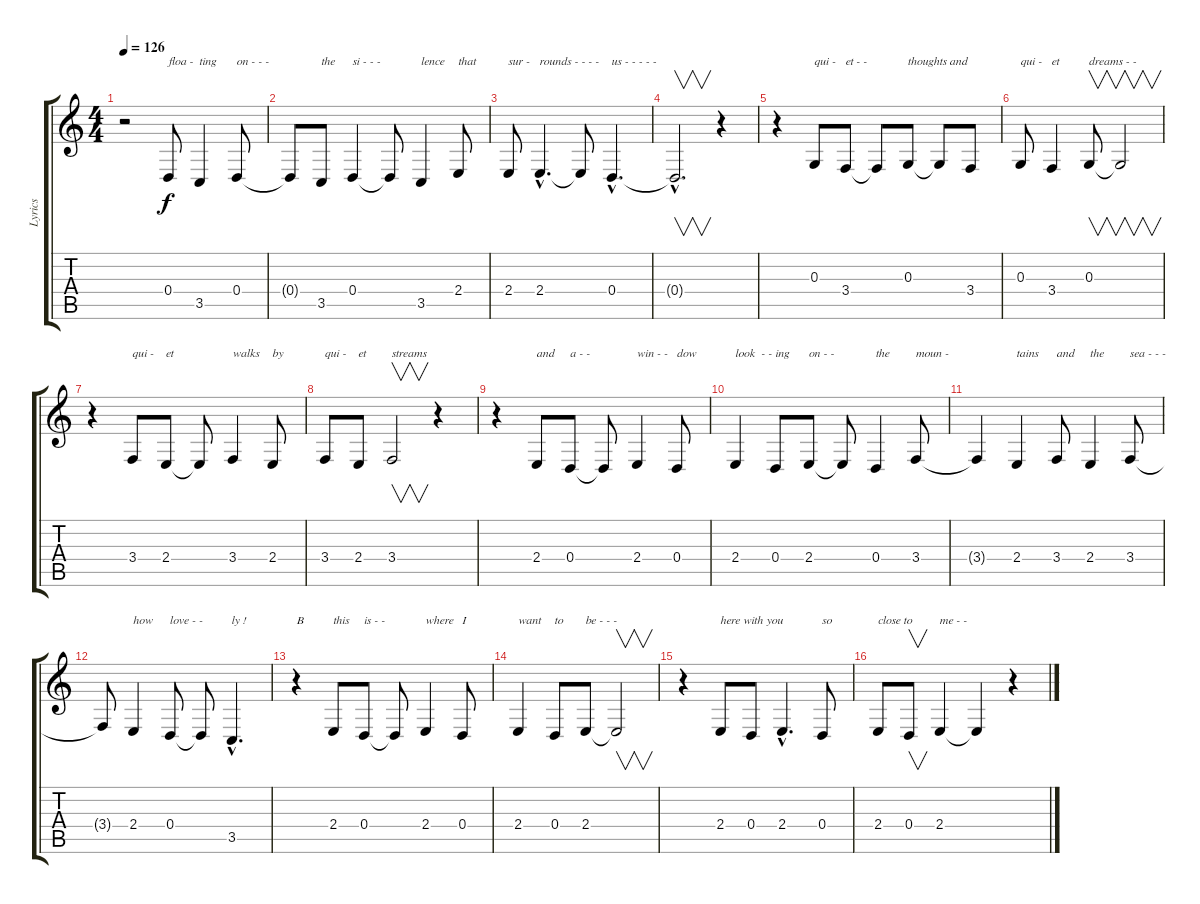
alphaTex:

\track ("Lyrics" "Lyrics") {instrument voiceoohs}
\staff {score tabs}
\tuning (E4 B3 G3 D3 A2 E2) {hide}
\ts (4 4)
\tempo 126
\clef g2
\ks c
r.2{dy f} 0.4.8{txt "floa -"} 3.5.4{txt "ting"} 0.4.8{txt "on - - - "} |
0.4{t}.8 3.5.8{txt "the"} 0.4.4{txt "si - - -"} 0.4{t}.8 3.5.4{txt "lence"} 2.4.8{txt "that"} |
2.4.8{txt "sur -"} 2.4{hac}.4{d txt "rounds - - - -"} 2.4{t}.8 0.4{hac}.4{d txt "us - - - - -"} |
0.4{hac t}.2{v d} r.4 |
r.4 0.3.8{txt "qui -"} 3.4.8{txt "et - -"} 3.4{t}.8 0.3.8{txt "thoughts and"} 0.3{t}.8 3.4.8 |
0.3.8{txt "qui -"} 3.4.4{txt "et"} 0.3.8{v txt "dreams - -"} 0.3{t}.2{v} |
r.4 3.4.8{txt "qui -"} 2.4.8{txt "et"} 2.4{t}.8 3.4.4{txt "walks"} 2.4.8{txt "by"} |
3.4.8{txt "qui -"} 2.4.8{txt "et"} 3.4.2{v txt "streams"} r.4 |
r.4 2.4.8{txt "and"} 0.4.8{txt "a - -"} 0.4{t}.8 2.4.4{txt "win - -"} 0.4.8{txt "dow"} |
2.4.4{txt "look  - -"} 0.4.8{txt "ing"} 2.4.8{txt "on - -"} 2.4{t}.8 0.4.4{txt "the"} 3.4.8{txt "moun -"} |
3.4{t}.4 2.4.4{txt "tains"} 3.4.8{txt "and"} 2.4.4{txt "the"} 3.4.8{txt "sea - - -"} |
3.4{t}.8 2.4.4{txt "how"} 0.4.8{txt "love - -"} 0.4{t}.8 3.5{hac}.4{d txt "ly !"} |
r.4{txt "B"} 2.4.8{txt "this"} 0.4.8{txt "is - -"} 0.4{t}.8 2.4.4{txt "where"} 0.4.8{txt "I"} |
2.4.4{txt "want"} 0.4.8{txt "to"} 2.4.8{txt "be - - -"} 2.4{t}.2{v} |
r.4 2.4.8{txt "here with you"} 0.4.8 2.4{hac}.4{d} 0.4.8{txt "so"} |
2.4.8{txt "close to"} 0.4.8{v} 2.4.4{txt "me - -"} 2.4{t}.4 r.4
